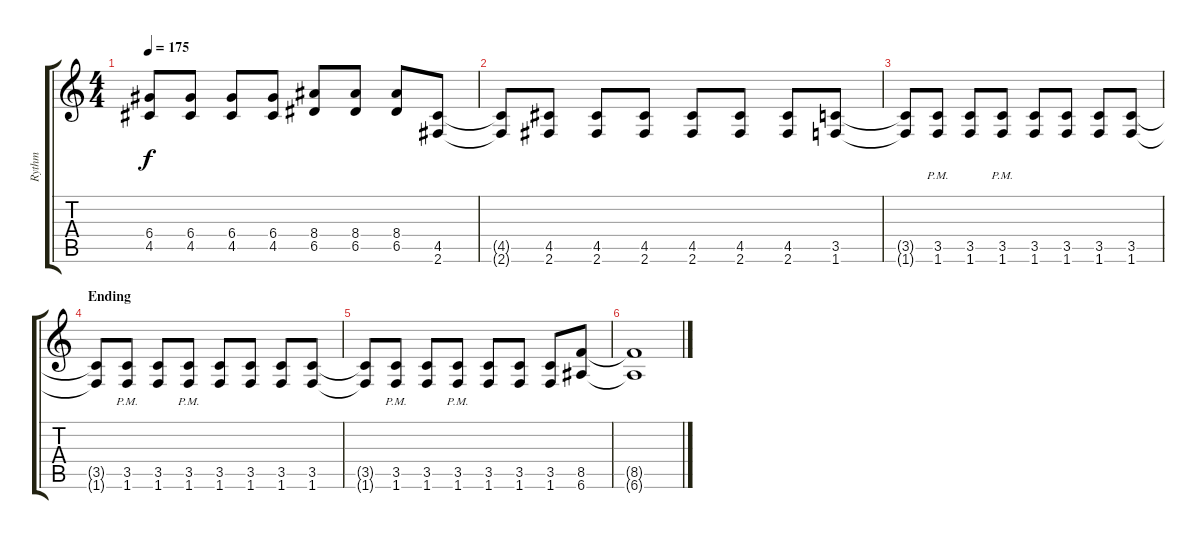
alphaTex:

\track ("Rythm" "Rythm") {instrument overdrivenguitar}
\staff {score tabs}
\tuning (E4 B3 G3 D3 A2 E2) {hide}
\ts (4 4)
\tempo 175
\clef g2
\ks c
(6.4{t} 4.5{t}).8{dy f} (6.4 4.5).8 (6.4 4.5).8 (6.4 4.5).8 (8.4 6.5).8 (8.4 6.5).8 (8.4 6.5).8 (4.5 2.6).8 |
(4.5{t} 2.6{t}).8 (4.5 2.6).8 (4.5 2.6).8 (4.5 2.6).8 (4.5 2.6).8 (4.5 2.6).8 (4.5 2.6).8 (3.5 1.6).8 |
(3.5{t} 1.6{t}).8 (3.5{pm} 1.6{pm}).8 (3.5 1.6).8 (3.5{pm} 1.6{pm}).8 (3.5 1.6).8 (3.5 1.6).8 (3.5 1.6).8 (3.5 1.6).8 |
\section ("" "Ending")
(3.5{t} 1.6{t}).8 (3.5{pm} 1.6{pm}).8 (3.5 1.6).8 (3.5{pm} 1.6{pm}).8 (3.5 1.6).8 (3.5 1.6).8 (3.5 1.6).8 (3.5 1.6).8 |
(3.5{t} 1.6{t}).8 (3.5{pm} 1.6{pm}).8 (3.5 1.6).8 (3.5{pm} 1.6{pm}).8 (3.5 1.6).8 (3.5 1.6).8 (3.5 1.6).8 (8.5 6.6).8 |
(8.5{t} 6.6{t}).1
